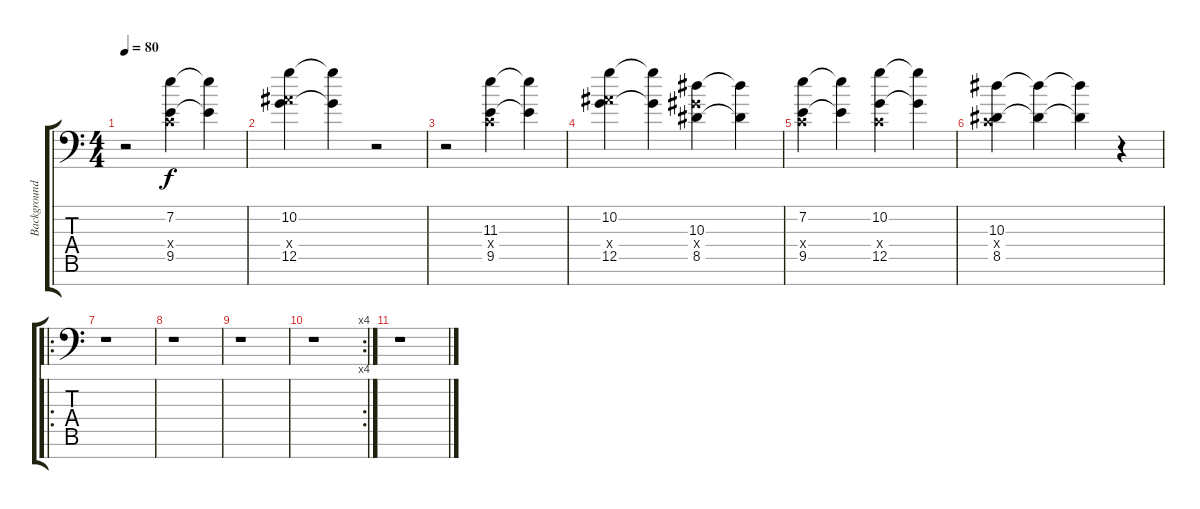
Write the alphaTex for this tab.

\track ("Background" "Background") {instrument overdrivenguitar}
\staff {score tabs}
\tuning (D4 A3 F3 C3 G2 D2 A1) {hide}
\ts (4 4)
\tempo 80
\clef f4
\ks c
r.2{dy f volume 16 instrument overdrivenguitar} (7.2 0.4{x} 9.5).4 (7.2{t} 9.5{t}).4 |
(10.2 10.4{x} 12.5).4 (10.2{t} 12.5{t}).4 r.2 |
r.2{volume 16 instrument overdrivenguitar} (11.3 0.4{x} 9.5).4 (11.3{t} 9.5{t}).4 |
(10.2 10.4{x} 12.5).4 (10.2{t} 12.5{t}).4 (10.3 8.4{x} 8.5).4 (10.3{t} 8.5{t}).4 |
(7.2 0.4{x} 9.5).4{instrument overdrivenguitar} (7.2{t} 9.5{t}).4 (10.2 0.4{x} 12.5).4 (10.2{t} 12.5{t}).4 |
(10.3 0.4{x} 8.5).4 (10.3{t} 8.5{t}).4 (10.3{t} 8.5{t}).4 r.4 |
\ro
r.1 |
r.1 |
r.1 |
\rc 4
r.1 |
r.1
